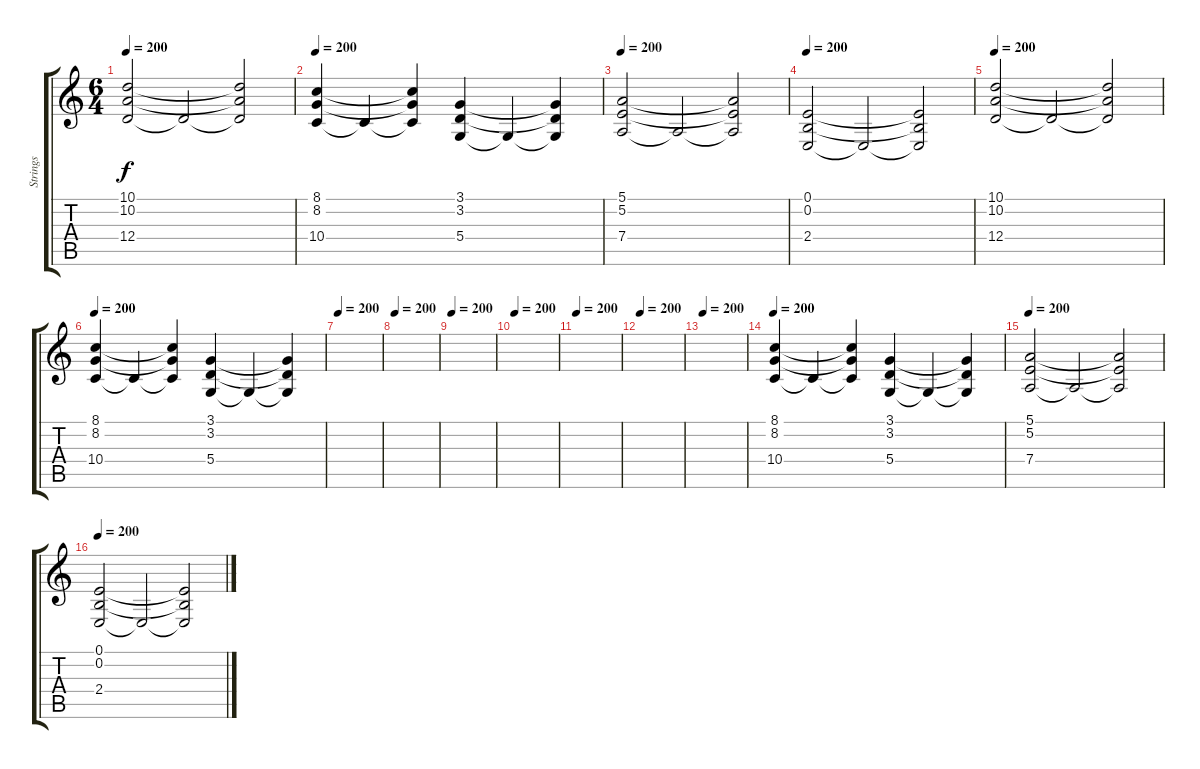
\track ("Strings " "Strings ") {instrument stringensemble1}
\staff {score tabs}
\tuning (E4 B3 G3 D3 A2 E2) {hide}
\ts (6 4)
\tempo 200
\clef g2
\ks c
(10.1 10.2 12.4).2{dy f} 12.4{t}.2 (10.1{t} 10.2{t} 12.4{t}).2 |
\tempo 200
(8.1 8.2 10.4).4 10.4{t}.4 (8.1{t} 8.2{t} 10.4{t}).4 (3.1 3.2 5.4).4 5.4{t}.4 (3.1{t} 3.2{t} 5.4{t}).4 |
\tempo 200
(5.1 5.2 7.4).2 7.4{t}.2 (5.1{t} 5.2{t} 7.4{t}).2 |
\tempo 200
(0.1 0.2 2.4).2 2.4{t}.2 (0.1{t} 0.2{t} 2.4{t}).2 |
\tempo 200
(10.1 10.2 12.4).2 12.4{t}.2 (10.1{t} 10.2{t} 12.4{t}).2 |
\tempo 200
(8.1 8.2 10.4).4 10.4{t}.4 (8.1{t} 8.2{t} 10.4{t}).4 (3.1 3.2 5.4).4 5.4{t}.4 (3.1{t} 3.2{t} 5.4{t}).4 |
\tempo 200
|
\tempo 200
|
\tempo 200
|
\tempo 200
|
\tempo 200
|
\tempo 200
|
\tempo 200
|
\tempo 200
(8.1 8.2 10.4).4 10.4{t}.4 (8.1{t} 8.2{t} 10.4{t}).4 (3.1 3.2 5.4).4 5.4{t}.4 (3.1{t} 3.2{t} 5.4{t}).4 |
\tempo 200
(5.1 5.2 7.4).2 7.4{t}.2 (5.1{t} 5.2{t} 7.4{t}).2 |
\tempo 200
(0.1 0.2 2.4).2 2.4{t}.2 (0.1{t} 0.2{t} 2.4{t}).2
